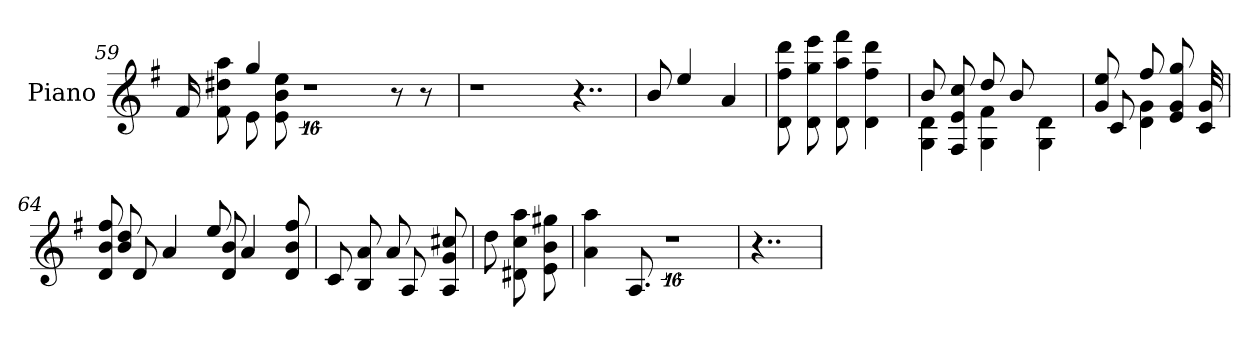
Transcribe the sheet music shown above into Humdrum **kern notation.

**kern
*part1
*staff1
*I"Piano
*I'Pno
*clefG2
*k[f#]
=59
*^
16f#/	8.ryy
8dd#\ 8aa\ 8f#\	.
8e\	4gg/
8b\ 8e\ 8ee\	.
16%9r	2ryy
.	4ryy
8r	.
8r	.
.	16ryy
*v	*v
=60
1r
4..r
=61
8b/
4ee/
4a/
!!LO:LB:g=z
=61
8ddd\ 8d\ 8ff#\
8gg\ 8d\ 8eee\
8d\ 8fff#\ 8aa\
4d\ 4ddd\ 4ff#\
=62
*^
8b/	4d\ 4G\
8cc/ 8e/ 8F#/	.
8dd/	4f#\ 4G\
8b/	.
4ryy	4d\ 4G\
=63	=63
8ee/ 8g/	8c/
8ff#/	4g\ 4d\
8e/ 8g/ 8gg/	.
32g/ 32c/	32ryy
=64	=64
8d/ 8ff#/ 8b/	8ryy
8d/	8b/ 8dd/
4a/	4ryy
8ee/	8d/ 8b/
4a/	4.ryy
8d/ 8ff#/ 8b/	.
=65	=65
8c/	4ryy
8a/ 8B/	.
8a/	8A/
8cc#/ 8g/ 8A/	8ryy
*v	*v
=66
8dd\
8cc\ 8d#\ 8aa\
8gg#\ 8b\ 8e\
=67
4a\ 4aa\
8.A/
16%9r
=68
4..r
=
*-
